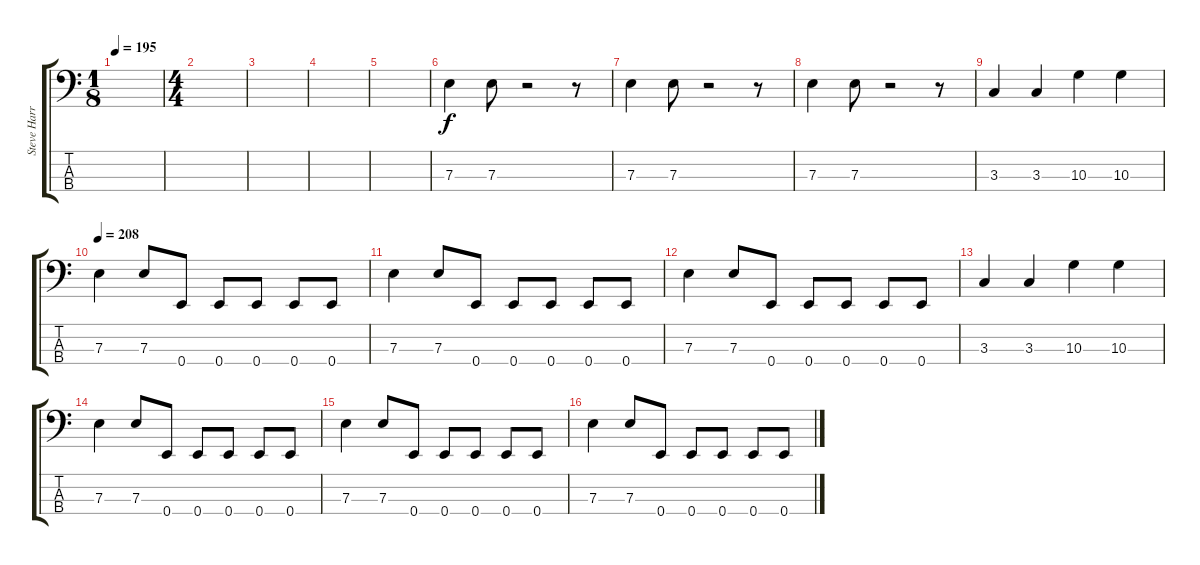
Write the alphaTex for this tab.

\track ("Steve Harris" "Steve Harr") {instrument electricbassfinger}
\staff {score tabs}
\tuning (G2 D2 A1 E1) {hide}
\ts (1 8)
\tempo 195
\clef f4
\ks c
|
\ts (4 4)
|
|
|
|
7.3.4 7.3.8 r.2 r.8 |
7.3.4 7.3.8 r.2 r.8 |
7.3.4 7.3.8 r.2 r.8 |
3.3.4 3.3.4 10.3.4 10.3.4 |
\tempo 208
7.3.4 7.3.8 0.4.8 0.4.8 0.4.8 0.4.8 0.4.8 |
7.3.4 7.3.8 0.4.8 0.4.8 0.4.8 0.4.8 0.4.8 |
7.3.4 7.3.8 0.4.8 0.4.8 0.4.8 0.4.8 0.4.8 |
3.3.4 3.3.4 10.3.4 10.3.4 |
7.3.4 7.3.8 0.4.8 0.4.8 0.4.8 0.4.8 0.4.8 |
7.3.4 7.3.8 0.4.8 0.4.8 0.4.8 0.4.8 0.4.8 |
7.3.4 7.3.8 0.4.8 0.4.8 0.4.8 0.4.8 0.4.8
